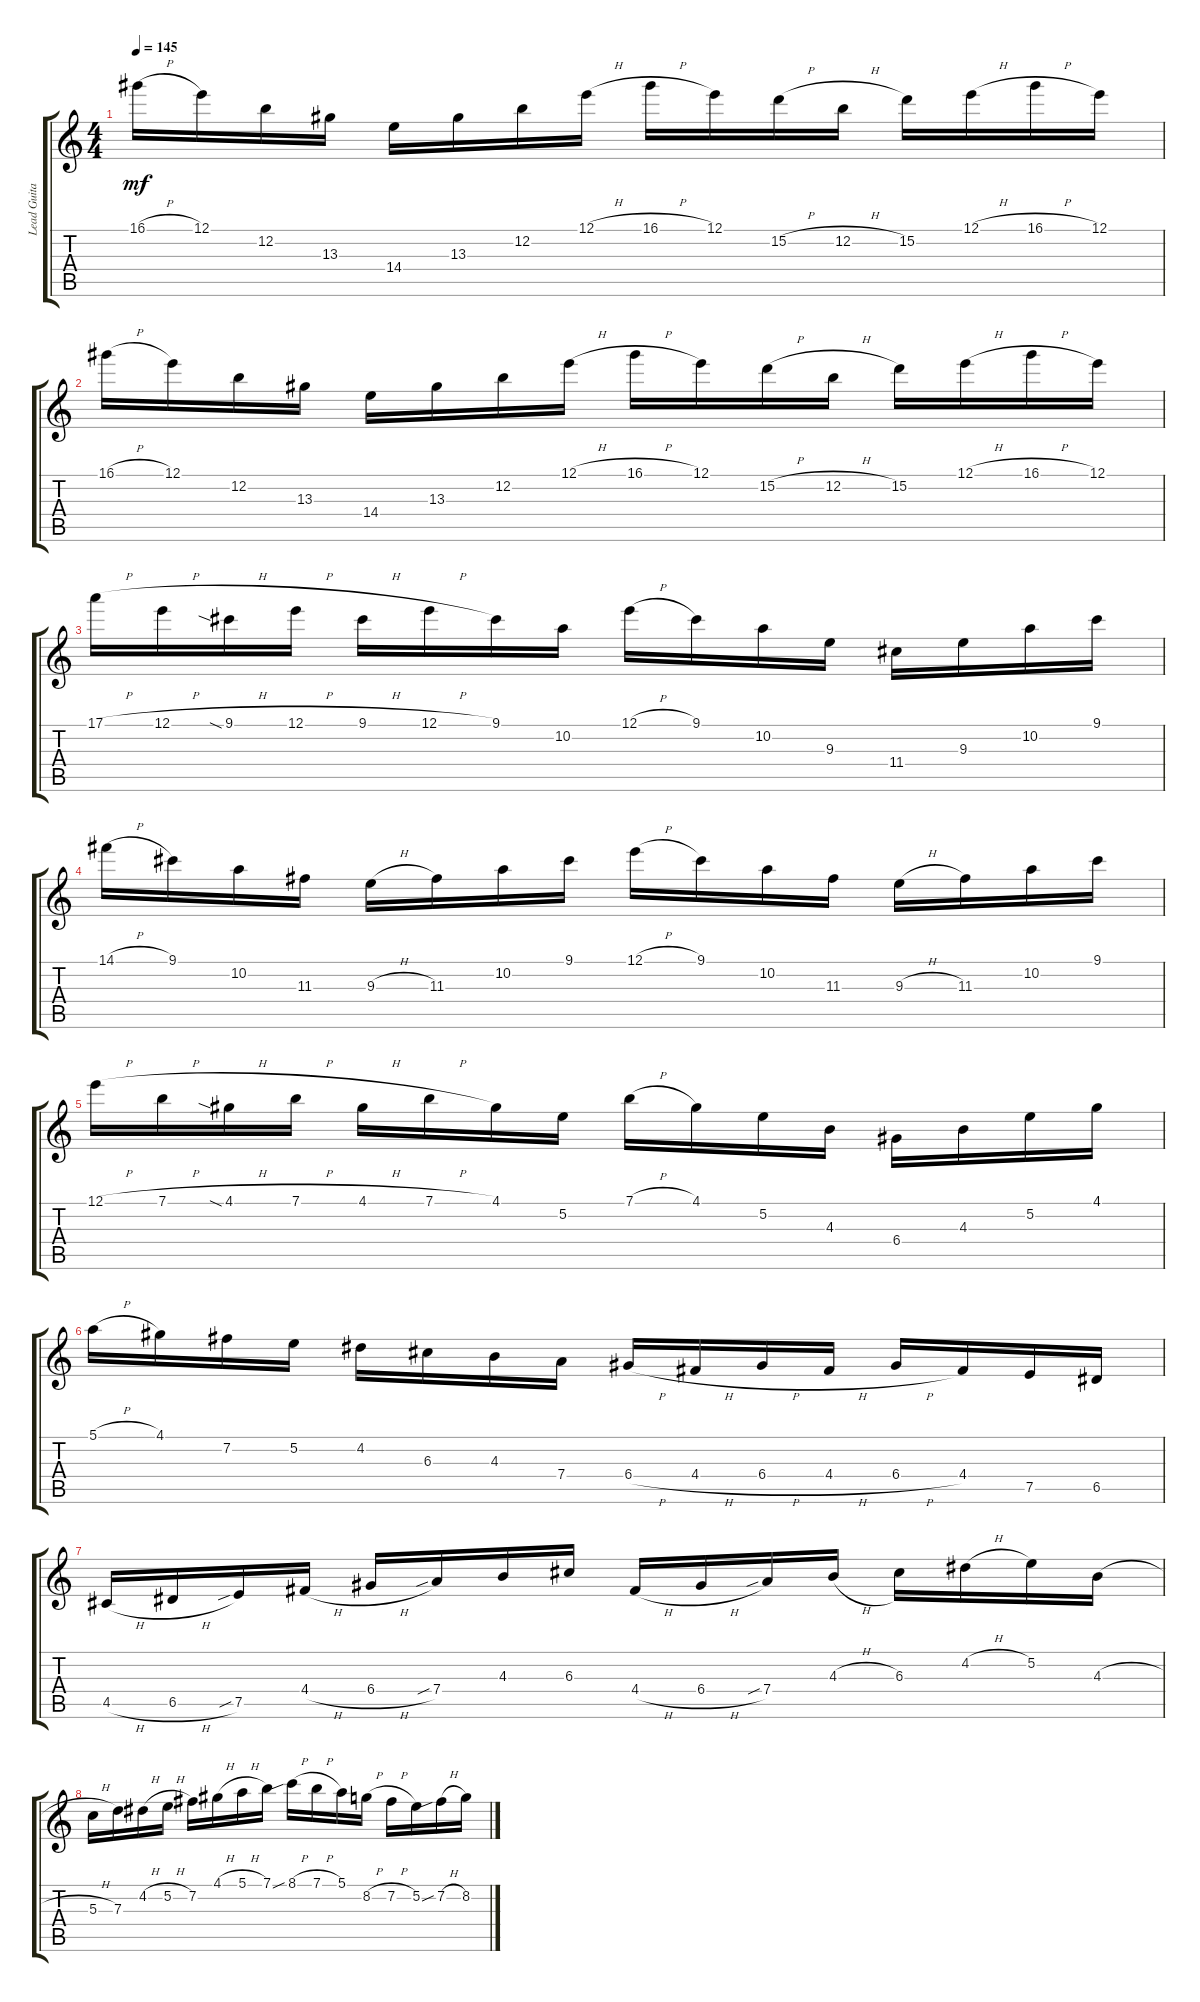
\track ("Lead Guitar" "Lead Guita") {instrument electricguitarjazz}
\staff {score tabs}
\tuning (E4 B3 G3 D3 A2 E2) {hide}
\ts (4 4)
\tempo 145
\clef g2
\ks c
16.1{h}.16{dy mf} 12.1.16 12.2.16 13.3.16 14.4.16 13.3.16 12.2.16 12.1{h}.16 16.1{h}.16 12.1.16 15.2{h}.16 12.2{h}.16 15.2.16 12.1{h}.16 16.1{h}.16 12.1.16 |
16.1{h}.16 12.1.16 12.2.16 13.3.16 14.4.16 13.3.16 12.2.16 12.1{h}.16 16.1{h}.16 12.1.16 15.2{h}.16 12.2{h}.16 15.2.16 12.1{h}.16 16.1{h}.16 12.1.16 |
17.1{h}.16 12.1{h}.16 9.1{sia h}.16 12.1{h}.16 9.1{h}.16 12.1{h}.16 9.1.16 10.2.16 12.1{h}.16 9.1.16 10.2.16 9.3.16 11.4.16 9.3.16 10.2.16 9.1.16 |
14.1{h}.16 9.1.16 10.2.16 11.3.16 9.3{h}.16 11.3.16 10.2.16 9.1.16 12.1{h}.16 9.1.16 10.2.16 11.3.16 9.3{h}.16 11.3.16 10.2.16 9.1.16 |
12.1{h}.16 7.1{h}.16 4.1{sia h}.16 7.1{h}.16 4.1{h}.16 7.1{h}.16 4.1.16 5.2.16 7.1{h}.16 4.1.16 5.2.16 4.3.16 6.4.16 4.3.16 5.2.16 4.1.16 |
5.1{h}.16 4.1.16 7.2.16 5.2.16 4.2.16 6.3.16 4.3.16 7.4.16 6.4{h}.16 4.4{h}.16 6.4{h}.16 4.4{h}.16 6.4{h}.16 4.4.16 7.5.16 6.5.16 |
4.5{h}.16 6.5{h}.16 7.5{sib}.16 4.4{h}.16 6.4{h}.16 7.4{sib}.16 4.3.16 6.3.16 4.4{h}.16 6.4{h}.16 7.4{sib}.16 4.3{h}.16 6.3.16 4.2{h}.16 5.2.16 4.3{h}.16 |
5.3{h}.16 7.3.16 4.2{h}.16 5.2{h}.16 7.2.16 4.1{h}.16 5.1{h}.16 7.1.16 8.1{sib h}.16 7.1{h}.16 5.1.16 8.2{h}.16 7.2{h}.16 5.2.16 7.2{sib h}.16 8.2{h}.16
